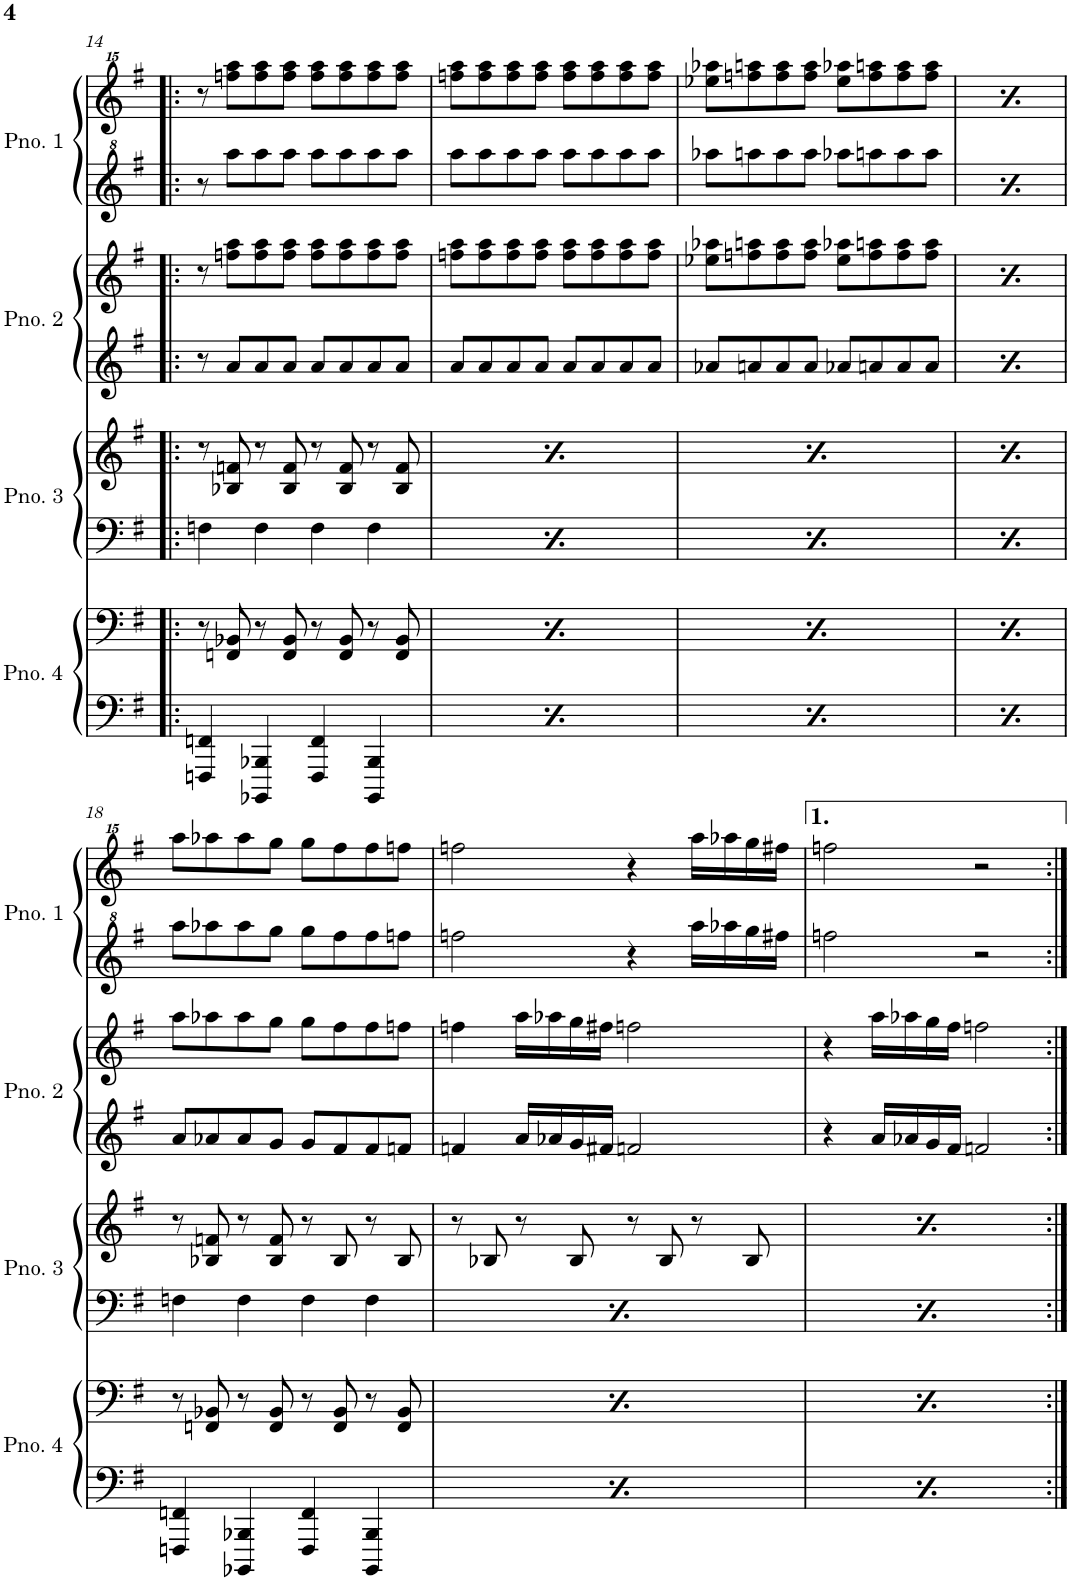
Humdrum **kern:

**kern	**kern	**kern	**kern	**kern	**kern	**kern	**kern
*part4	*part4	*part3	*part3	*part2	*part2	*part1	*part1
*staff8	*staff7	*staff6	*staff5	*staff4	*staff3	*staff2	*staff1
*I"Piano 4	*	*I"Piano 3	*	*I"Piano 2	*	*I"Piano 1	*
*I'Pno. 4	*	*I'Pno. 3	*	*I'Pno. 2	*	*I'Pno. 1	*
!!LO:PB:g=z
*clefF4	*clefF4	*clefF4	*clefG2	*clefG2	*clefG2	*clefG^2	*clefG^^2
*k[f#]	*k[f#]	*k[f#]	*k[f#]	*k[f#]	*k[f#]	*k[f#]	*k[f#]
*M4/4	*M4/4	*M4/4	*M4/4	*M4/4	*M4/4	*M4/4	*M4/4
=14!|:	=14!|:	=14!|:	=14!|:	=14!|:	=14!|:	=14!|:	=14!|:
4FFFn/ 4FFn/	8r	4Fn\	8r	8r	8r	8r	8r
.	8FFn/ 8BB-X/	.	8B-X/ 8fn/	8a/L	8ffn\ 8aa\L	8aaa\L	8ffffn\ 8aaaa\L
4BBBB-X/ 4BBB-X/	8r	4F\	8r	8a/	8ff\ 8aa\	8aaa\	8ffff\ 8aaaa\
.	8FF/ 8BB-/	.	8B-/ 8f/	8a/J	8ff\ 8aa\J	8aaa\J	8ffff\ 8aaaa\J
4FFF/ 4FF/	8r	4F\	8r	8a/L	8ff\ 8aa\L	8aaa\L	8ffff\ 8aaaa\L
.	8FF/ 8BB-/	.	8B-/ 8f/	8a/	8ff\ 8aa\	8aaa\	8ffff\ 8aaaa\
4BBBB-/ 4BBB-/	8r	4F\	8r	8a/	8ff\ 8aa\	8aaa\	8ffff\ 8aaaa\
.	8FF/ 8BB-/	.	8B-/ 8f/	8a/J	8ff\ 8aa\J	8aaa\J	8ffff\ 8aaaa\J
=15	=15	=15	=15	=15	=15	=15	=15
4FFFn/ 4FFn/	8r	4Fn\	8r	8a/L	8ffn\ 8aa\L	8aaa\L	8ffffn\ 8aaaa\L
.	8FFn/ 8BB-X/	.	8B-X/ 8fn/	8a/	8ff\ 8aa\	8aaa\	8ffff\ 8aaaa\
4BBBB-X/ 4BBB-X/	8r	4F\	8r	8a/	8ff\ 8aa\	8aaa\	8ffff\ 8aaaa\
.	8FF/ 8BB-/	.	8B-/ 8f/	8a/J	8ff\ 8aa\J	8aaa\J	8ffff\ 8aaaa\J
4FFF/ 4FF/	8r	4F\	8r	8a/L	8ff\ 8aa\L	8aaa\L	8ffff\ 8aaaa\L
.	8FF/ 8BB-/	.	8B-/ 8f/	8a/	8ff\ 8aa\	8aaa\	8ffff\ 8aaaa\
4BBBB-/ 4BBB-/	8r	4F\	8r	8a/	8ff\ 8aa\	8aaa\	8ffff\ 8aaaa\
.	8FF/ 8BB-/	.	8B-/ 8f/	8a/J	8ff\ 8aa\J	8aaa\J	8ffff\ 8aaaa\J
=16	=16	=16	=16	=16	=16	=16	=16
4FFFn/ 4FFn/	8r	4Fn\	8r	8a-X/L	8ee-X\ 8aa-X\L	8aaa-X\L	8eeee-X\ 8aaaa-X\L
.	8FFn/ 8BB-X/	.	8B-X/ 8fn/	8an/	8ffn\ 8aan\	8aaan\	8ffffn\ 8aaaan\
4BBBB-X/ 4BBB-X/	8r	4F\	8r	8a/	8ff\ 8aa\	8aaa\	8ffff\ 8aaaa\
.	8FF/ 8BB-/	.	8B-/ 8f/	8a/J	8ff\ 8aa\J	8aaa\J	8ffff\ 8aaaa\J
4FFF/ 4FF/	8r	4F\	8r	8a-X/L	8ee-\ 8aa-X\L	8aaa-X\L	8eeee-\ 8aaaa-X\L
.	8FF/ 8BB-/	.	8B-/ 8f/	8an/	8ff\ 8aan\	8aaan\	8ffff\ 8aaaan\
4BBBB-/ 4BBB-/	8r	4F\	8r	8a/	8ff\ 8aa\	8aaa\	8ffff\ 8aaaa\
.	8FF/ 8BB-/	.	8B-/ 8f/	8a/J	8ff\ 8aa\J	8aaa\J	8ffff\ 8aaaa\J
=17	=17	=17	=17	=17	=17	=17	=17
4FFFn/ 4FFn/	8r	4Fn\	8r	8a-X/L	8ee-X\ 8aa-X\L	8aaa-X\L	8eeee-X\ 8aaaa-X\L
.	8FFn/ 8BB-X/	.	8B-X/ 8fn/	8an/	8ffn\ 8aan\	8aaan\	8ffffn\ 8aaaan\
4BBBB-X/ 4BBB-X/	8r	4F\	8r	8a/	8ff\ 8aa\	8aaa\	8ffff\ 8aaaa\
.	8FF/ 8BB-/	.	8B-/ 8f/	8a/J	8ff\ 8aa\J	8aaa\J	8ffff\ 8aaaa\J
4FFF/ 4FF/	8r	4F\	8r	8a-X/L	8ee-\ 8aa-X\L	8aaa-X\L	8eeee-\ 8aaaa-X\L
.	8FF/ 8BB-/	.	8B-/ 8f/	8an/	8ff\ 8aan\	8aaan\	8ffff\ 8aaaan\
4BBBB-/ 4BBB-/	8r	4F\	8r	8a/	8ff\ 8aa\	8aaa\	8ffff\ 8aaaa\
.	8FF/ 8BB-/	.	8B-/ 8f/	8a/J	8ff\ 8aa\J	8aaa\J	8ffff\ 8aaaa\J
!!LO:LB:g=z
=18	=18	=18	=18	=18	=18	=18	=18
4FFFn/ 4FFn/	8r	4Fn\	8r	8a/L	8aa\L	8aaa\L	8aaaa\L
.	8FFn/ 8BB-X/	.	8B-X/ 8fn/	8a-X/	8aa-X\	8aaa-X\	8aaaa-X\
4BBBB-X/ 4BBB-X/	8r	4F\	8r	8a-/	8aa-\	8aaa-\	8aaaa-\
.	8FF/ 8BB-/	.	8B-/ 8f/	8g/J	8gg\J	8ggg\J	8gggg\J
4FFF/ 4FF/	8r	4F\	8r	8g/L	8gg\L	8ggg\L	8gggg\L
.	8FF/ 8BB-/	.	8B-/	8f#/	8ff#\	8fff#\	8ffff#\
4BBBB-/ 4BBB-/	8r	4F\	8r	8f#/	8ff#\	8fff#\	8ffff#\
.	8FF/ 8BB-/	.	8B-/	8fn/J	8ffn\J	8fffn\J	8ffffn\J
=19	=19	=19	=19	=19	=19	=19	=19
4FFFn/ 4FFn/	8r	4Fn\	8r	4fn/	4ffn\	2fffn\	2ffffn\
.	8FFn/ 8BB-X/	.	8B-X/	.	.	.	.
4BBBB-X/ 4BBB-X/	8r	4F\	8r	16a/LL	16aa\LL	.	.
.	.	.	.	16a-X/	16aa-X\	.	.
.	8FF/ 8BB-/	.	8B-/	16g/	16gg\	.	.
.	.	.	.	16f#X/JJ	16ff#X\JJ	.	.
4FFF/ 4FF/	8r	4F\	8r	2fn/	2ffn\	4r	4r
.	8FF/ 8BB-/	.	8B-/	.	.	.	.
4BBBB-/ 4BBB-/	8r	4F\	8r	.	.	16aaa\LL	16aaaa\LL
.	.	.	.	.	.	16aaa-X\	16aaaa-X\
.	8FF/ 8BB-/	.	8B-/	.	.	16ggg\	16gggg\
.	.	.	.	.	.	16fff#X\JJ	16ffff#X\JJ
=20	=20	=20	=20	=20	=20	=20	=20
4FFFn/ 4FFn/	8r	4Fn\	8r	4r	4r	2fffn\	2ffffn\
.	8FFn/ 8BB-X/	.	8B-X/	.	.	.	.
4BBBB-X/ 4BBB-X/	8r	4F\	8r	16a/LL	16aa\LL	.	.
.	.	.	.	16a-X/	16aa-X\	.	.
.	8FF/ 8BB-/	.	8B-/	16g/	16gg\	.	.
.	.	.	.	16f#/JJ	16ff#\JJ	.	.
4FFF/ 4FF/	8r	4F\	8r	2fn/	2ffn\	2r	2r
.	8FF/ 8BB-/	.	8B-/	.	.	.	.
4BBBB-/ 4BBB-/	8r	4F\	8r	.	.	.	.
.	8FF/ 8BB-/	.	8B-/	.	.	.	.
=:|!	=:|!	=:|!	=:|!	=:|!	=:|!	=:|!	=:|!
*-	*-	*-	*-	*-	*-	*-	*-
